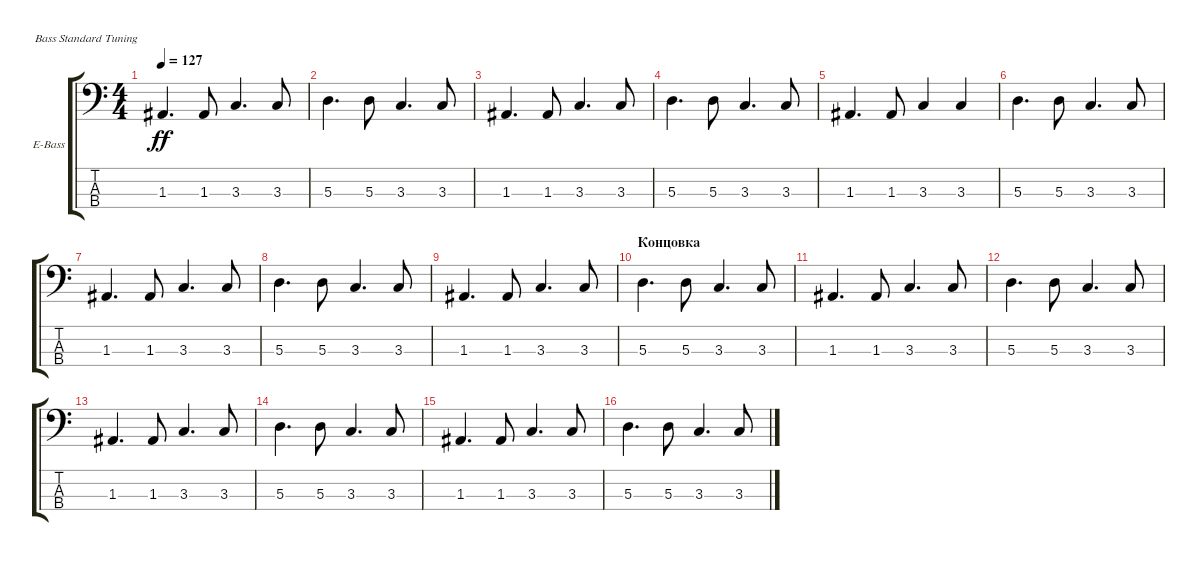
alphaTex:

\defaultSystemsLayout 4
\bracketExtendMode groupsimilarinstruments
\firstSystemTrackNameOrientation horizontal
\otherSystemsTrackNameOrientation horizontal
\track ("Бас" "E-Bass") {instrument electricbassfinger}
\staff {score tabs}
\tuning (G2 D2 A1 E1)
\ts (4 4)
\tempo 127
\clef f4
\ks c
1.3.4{d dy ff} 1.3.8 3.3.4{d} 3.3.8 |
5.3.4{d} 5.3.8 3.3.4{d} 3.3.8 |
1.3.4{d} 1.3.8 3.3.4{d} 3.3.8 |
5.3.4{d} 5.3.8 3.3.4{d} 3.3.8 |
1.3.4{d} 1.3.8 3.3.4 3.3.4 |
5.3.4{d} 5.3.8 3.3.4{d} 3.3.8 |
1.3.4{d} 1.3.8 3.3.4{d} 3.3.8 |
5.3.4{d} 5.3.8 3.3.4{d} 3.3.8 |
1.3.4{d} 1.3.8 3.3.4{d} 3.3.8 |
\section ("" "Концовка")
5.3.4{d} 5.3.8 3.3.4{d} 3.3.8 |
1.3.4{d} 1.3.8 3.3.4{d} 3.3.8 |
5.3.4{d} 5.3.8 3.3.4{d} 3.3.8 |
1.3.4{d} 1.3.8 3.3.4{d} 3.3.8 |
5.3.4{d} 5.3.8 3.3.4{d} 3.3.8 |
1.3.4{d} 1.3.8 3.3.4{d} 3.3.8 |
5.3.4{d} 5.3.8 3.3.4{d} 3.3.8
